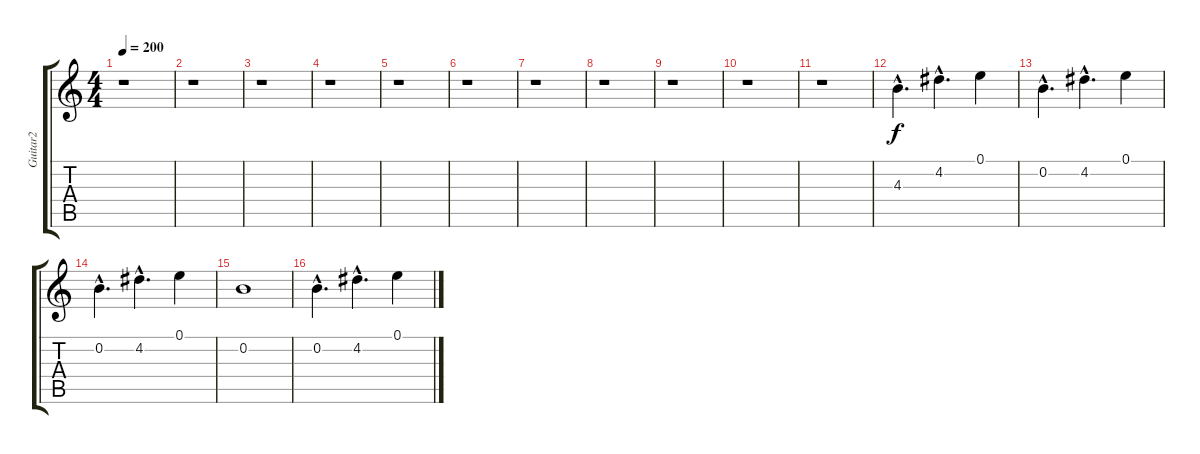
\track ("Guitar2" "Guitar2") {instrument overdrivenguitar}
\staff {score tabs}
\tuning (E4 B3 G3 D3 A2 E2) {hide}
\ts (4 4)
\tempo 200
\clef g2
\ks c
r.1{dy f} |
r.1 |
r.1 |
r.1 |
r.1 |
r.1 |
r.1 |
r.1 |
r.1 |
r.1 |
r.1 |
4.3{hac}.4{d} 4.2{hac}.4{d} 0.1.4 |
0.2{hac}.4{d} 4.2{hac}.4{d} 0.1.4 |
0.2{hac}.4{d} 4.2{hac}.4{d} 0.1.4 |
0.2.1 |
0.2{hac}.4{d} 4.2{hac}.4{d} 0.1.4
